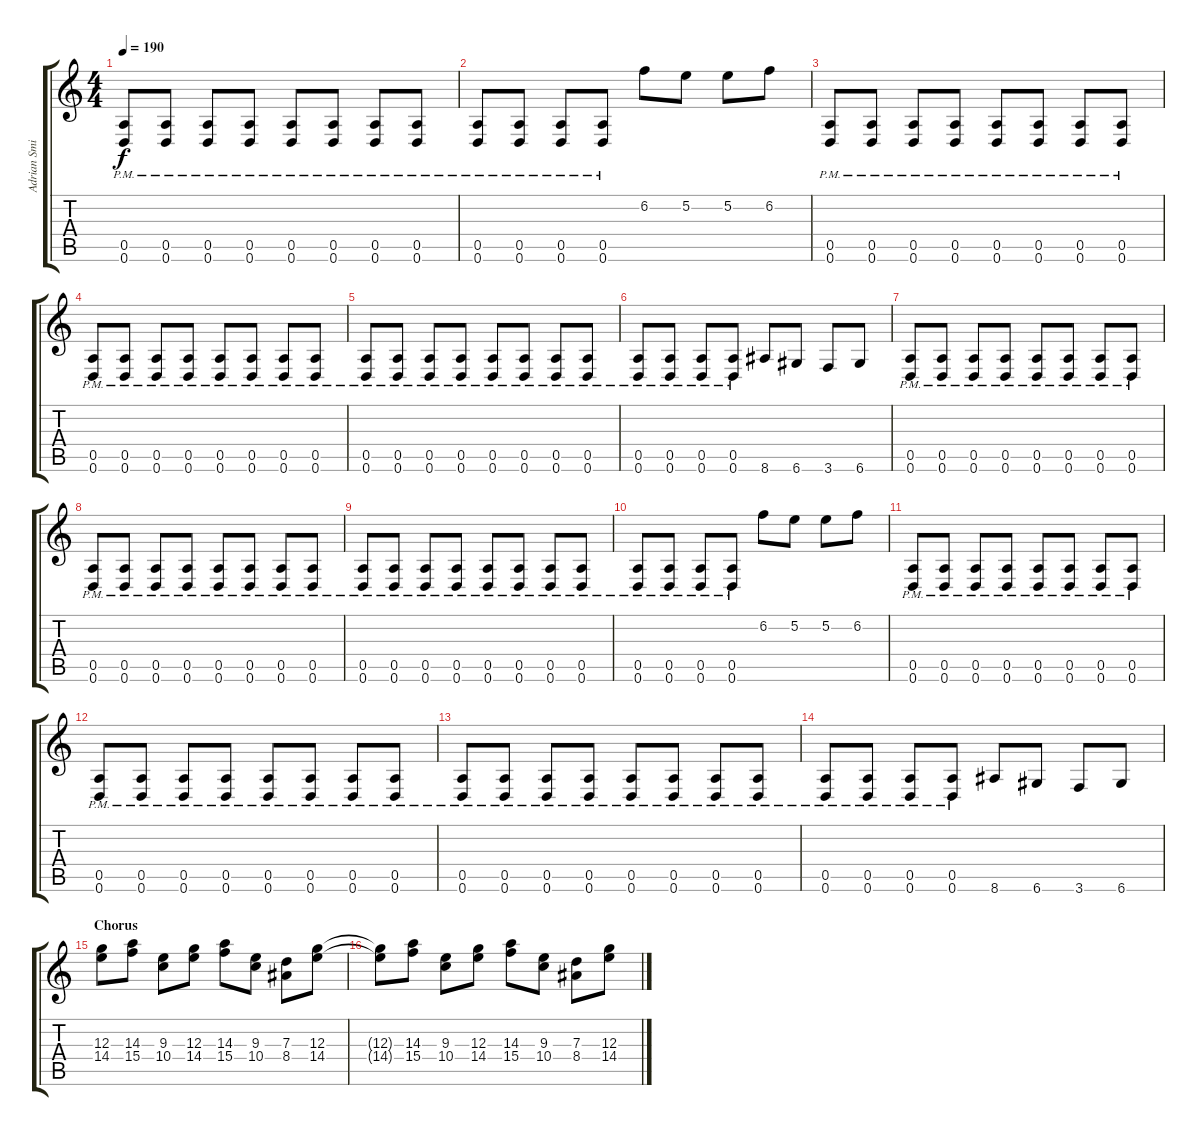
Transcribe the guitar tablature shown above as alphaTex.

\track ("Adrian Smith" "Adrian Smi") {instrument distortionguitar}
\staff {score tabs}
\tuning (E4 B3 G3 D3 A2 D2) {hide}
\ts (4 4)
\tempo 190
\clef g2
\ks c
(0.5{pm} 0.6{pm}).8{dy f} (0.5{pm} 0.6{pm}).8 (0.5{pm} 0.6{pm}).8 (0.5{pm} 0.6{pm}).8 (0.5{pm} 0.6{pm}).8 (0.5{pm} 0.6{pm}).8 (0.5{pm} 0.6{pm}).8 (0.5{pm} 0.6{pm}).8 |
(0.5{pm} 0.6{pm}).8 (0.5{pm} 0.6{pm}).8 (0.5{pm} 0.6{pm}).8 (0.5{pm} 0.6{pm}).8 6.2.8 5.2.8 5.2.8 6.2.8 |
(0.5{pm} 0.6{pm}).8 (0.5{pm} 0.6{pm}).8 (0.5{pm} 0.6{pm}).8 (0.5{pm} 0.6{pm}).8 (0.5{pm} 0.6{pm}).8 (0.5{pm} 0.6{pm}).8 (0.5{pm} 0.6{pm}).8 (0.5{pm} 0.6{pm}).8 |
(0.5{pm} 0.6{pm}).8 (0.5{pm} 0.6{pm}).8 (0.5{pm} 0.6{pm}).8 (0.5{pm} 0.6{pm}).8 (0.5{pm} 0.6{pm}).8 (0.5{pm} 0.6{pm}).8 (0.5{pm} 0.6{pm}).8 (0.5{pm} 0.6{pm}).8 |
(0.5{pm} 0.6{pm}).8 (0.5{pm} 0.6{pm}).8 (0.5{pm} 0.6{pm}).8 (0.5{pm} 0.6{pm}).8 (0.5{pm} 0.6{pm}).8 (0.5{pm} 0.6{pm}).8 (0.5{pm} 0.6{pm}).8 (0.5{pm} 0.6{pm}).8 |
(0.5{pm} 0.6{pm}).8 (0.5{pm} 0.6{pm}).8 (0.5{pm} 0.6{pm}).8 (0.5{pm} 0.6{pm}).8 8.6.8 6.6.8 3.6.8 6.6.8 |
(0.5{pm} 0.6{pm}).8 (0.5{pm} 0.6{pm}).8 (0.5{pm} 0.6{pm}).8 (0.5{pm} 0.6{pm}).8 (0.5{pm} 0.6{pm}).8 (0.5{pm} 0.6{pm}).8 (0.5{pm} 0.6{pm}).8 (0.5{pm} 0.6{pm}).8 |
(0.5{pm} 0.6{pm}).8 (0.5{pm} 0.6{pm}).8 (0.5{pm} 0.6{pm}).8 (0.5{pm} 0.6{pm}).8 (0.5{pm} 0.6{pm}).8 (0.5{pm} 0.6{pm}).8 (0.5{pm} 0.6{pm}).8 (0.5{pm} 0.6{pm}).8 |
(0.5{pm} 0.6{pm}).8 (0.5{pm} 0.6{pm}).8 (0.5{pm} 0.6{pm}).8 (0.5{pm} 0.6{pm}).8 (0.5{pm} 0.6{pm}).8 (0.5{pm} 0.6{pm}).8 (0.5{pm} 0.6{pm}).8 (0.5{pm} 0.6{pm}).8 |
(0.5{pm} 0.6{pm}).8 (0.5{pm} 0.6{pm}).8 (0.5{pm} 0.6{pm}).8 (0.5{pm} 0.6{pm}).8 6.2.8 5.2.8 5.2.8 6.2.8 |
(0.5{pm} 0.6{pm}).8 (0.5{pm} 0.6{pm}).8 (0.5{pm} 0.6{pm}).8 (0.5{pm} 0.6{pm}).8 (0.5{pm} 0.6{pm}).8 (0.5{pm} 0.6{pm}).8 (0.5{pm} 0.6{pm}).8 (0.5{pm} 0.6{pm}).8 |
(0.5{pm} 0.6{pm}).8 (0.5{pm} 0.6{pm}).8 (0.5{pm} 0.6{pm}).8 (0.5{pm} 0.6{pm}).8 (0.5{pm} 0.6{pm}).8 (0.5{pm} 0.6{pm}).8 (0.5{pm} 0.6{pm}).8 (0.5{pm} 0.6{pm}).8 |
(0.5{pm} 0.6{pm}).8 (0.5{pm} 0.6{pm}).8 (0.5{pm} 0.6{pm}).8 (0.5{pm} 0.6{pm}).8 (0.5{pm} 0.6{pm}).8 (0.5{pm} 0.6{pm}).8 (0.5{pm} 0.6{pm}).8 (0.5{pm} 0.6{pm}).8 |
(0.5{pm} 0.6{pm}).8 (0.5{pm} 0.6{pm}).8 (0.5{pm} 0.6{pm}).8 (0.5{pm} 0.6{pm}).8 8.6.8 6.6.8 3.6.8 6.6.8 |
\section ("" "Chorus")
(12.3 14.4).8{volume 10} (14.3 15.4).8 (9.3 10.4).8 (12.3 14.4).8 (14.3 15.4).8 (9.3 10.4).8 (7.3 8.4).8 (12.3 14.4).8 |
(12.3{t} 14.4{t}).8 (14.3 15.4).8 (9.3 10.4).8 (12.3 14.4).8 (14.3 15.4).8 (9.3 10.4).8 (7.3 8.4).8 (12.3 14.4).8
